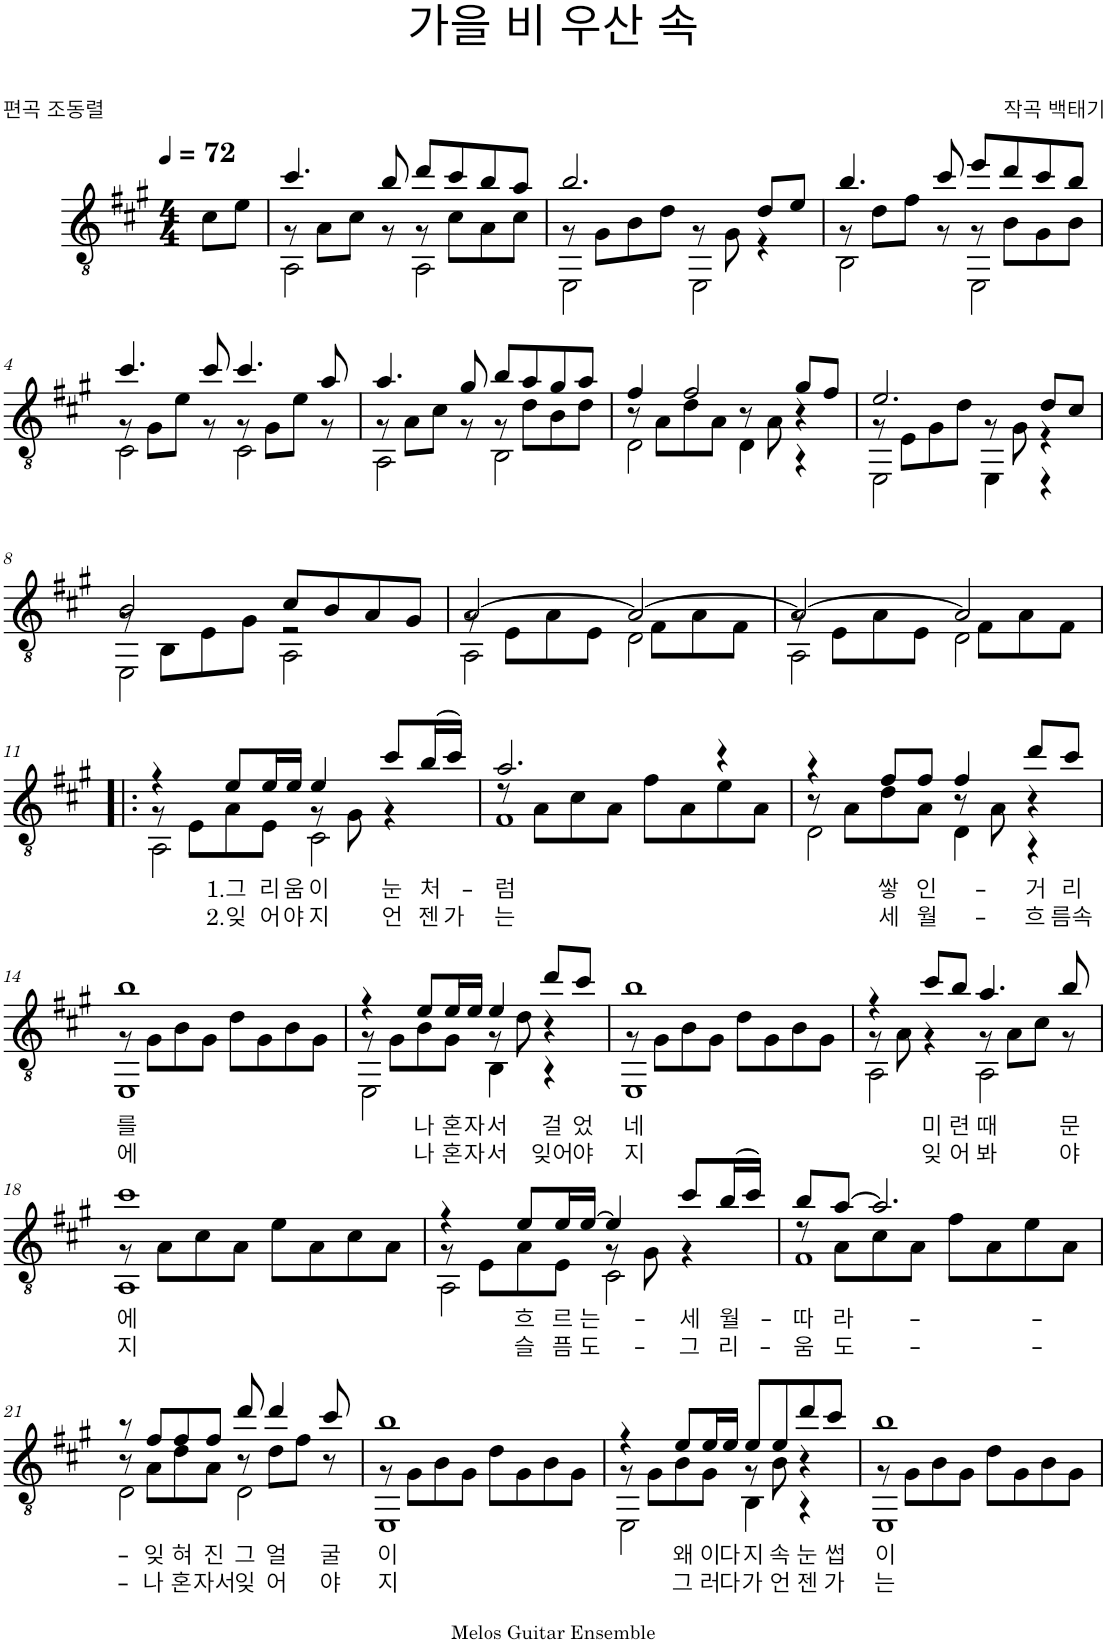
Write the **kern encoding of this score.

**kern	**text	**text
*part1	*part1	*part1
*staff1	*staff1	*staff1
*I"클래식 기타	*	*
*clefGv2	*	*
*k[f#c#g#]	*	*
*M4/4	*	*
*MM72	*	*
=	=	=
8c#\L	.	.
8e\J	.	.
=1	=1	=1
*^	*	*
*	*^	*	*
4.cc#/	8r	2AA\	.	.
.	8A\L	.	.	.
.	8c#\J	.	.	.
8b/	8r	.	.	.
8dd/L	8r	2AA\	.	.
8cc#/	8c#\L	.	.	.
8b/	8A\	.	.	.
8a/J	8c#\J	.	.	.
=2	=2	=2	=2	=2
2.b/	8r	2EE\	.	.
.	8G#\L	.	.	.
.	8B\	.	.	.
.	8d\J	.	.	.
.	8r	2EE\	.	.
.	8G#\	.	.	.
8d/L	4r	.	.	.
8e/J	.	.	.	.
=3	=3	=3	=3	=3
4.b/	8r	2BB\	.	.
.	8d\L	.	.	.
.	8f#\J	.	.	.
8cc#/	8r	.	.	.
8ee/L	8r	2EE\	.	.
8dd/	8B\L	.	.	.
8cc#/	8G#\	.	.	.
8b/J	8B\J	.	.	.
!!LO:LB:g=z	!!	!!
=4	=4	=4	=4	=4
4.cc#/	8r	2C#\	.	.
.	8G#\L	.	.	.
.	8e\J	.	.	.
8cc#/	8r	.	.	.
4.cc#/	8r	2C#\	.	.
.	8G#\L	.	.	.
.	8e\J	.	.	.
8a/	8r	.	.	.
=5	=5	=5	=5	=5
4.a/	8r	2AA\	.	.
.	8A\L	.	.	.
.	8c#\J	.	.	.
8g#/	8r	.	.	.
8b/L	8r	2BB\	.	.
8a/	8d\L	.	.	.
8g#/	8B\	.	.	.
8a/J	8d\J	.	.	.
=6	=6	=6	=6	=6
4f#/	8r	2D\	.	.
.	8A\L	.	.	.
2f#/	8d\	.	.	.
.	8A\J	.	.	.
.	8r	4D\	.	.
.	8A\	.	.	.
8g#/L	4r	4r	.	.
8f#/J	.	.	.	.
=7	=7	=7	=7	=7
2.e/	8r	2EE\	.	.
.	8E\L	.	.	.
.	8G#\	.	.	.
.	8d\J	.	.	.
.	8r	4EE\	.	.
.	8G#\	.	.	.
8d/L	4r	4r	.	.
8c#/J	.	.	.	.
!!LO:LB:g=z	!!	!!
=8	=8	=8	=8	=8
2B/	8r	2EE\	.	.
.	8BB\L	.	.	.
.	8E\	.	.	.
.	8G#\J	.	.	.
8c#/L	2r	2AA\	.	.
8B/	.	.	.	.
8A/	.	.	.	.
8G#/J	.	.	.	.
=9	=9	=9	=9	=9
[2A/	8r	2AA\	.	.
.	8E\L	.	.	.
.	8A\	.	.	.
.	8E\J	.	.	.
2A/_	8ryy	2D\	.	.
.	8F#\L	.	.	.
.	8A\	.	.	.
.	8F#\J	.	.	.
=10	=10	=10	=10	=10
2A/_	8r	2AA\	.	.
.	8E\L	.	.	.
.	8A\	.	.	.
.	8E\J	.	.	.
2A/]	8ryy	2D\	.	.
.	8F#\L	.	.	.
.	8A\	.	.	.
.	8F#\J	.	.	.
!!LO:LB:g=z	!!	!!
=11!|:	=11!|:	=11!|:	=11!|:	=11!|:
4r	8r	2AA\	.	.
.	8E\L	.	.	.
!	!	!	!LO:LY:b	!LO:LY:b
8e/L	8A\	.	1.그	2.잊
!	!	!	!LO:LY:b	!LO:LY:b
16e/L	8E\J	.	리	어
!	!	!	!LO:LY:b	!LO:LY:b
16e/JJ	.	.	움	야
!	!	!	!LO:LY:b	!LO:LY:b
4e/	8r	2C#\	이	지
.	8G#\	.	.	.
!	!	!	!LO:LY:b	!LO:LY:b
8cc#/L	4r	.	눈	언
!	!	!	!LO:LY:b	!LO:LY:b
(16b/L	.	.	처-	젠
!	!	!	!	!LO:LY:b
16cc#/JJ)	.	.	.	가
=12	=12	=12	=12	=12
!	!	!	!LO:LY:b	!LO:LY:b
2.a/	8r	1F#	-럼	는
.	8A\L	.	.	.
.	8c#\	.	.	.
.	8A\J	.	.	.
.	8f#\L	.	.	.
.	8A\	.	.	.
4r	8e\	.	.	.
.	8A\J	.	.	.
=13	=13	=13	=13	=13
4r	8r	2D\	.	.
.	8A\L	.	.	.
!	!	!	!LO:LY:b	!LO:LY:b
8f#/L	8d\	.	쌓	세
!	!	!	!LO:LY:b	!LO:LY:b
8f#/J	8A\J	.	인-	월-
4f#/	8r	4D\	.	.
.	8A\	.	.	.
!	!	!	!LO:LY:b	!LO:LY:b
8dd/L	4r	4r	-거	-흐
!	!	!	!LO:LY:b	!LO:LY:b
8cc#/J	.	.	리	름속
!!LO:LB:g=z	!!	!!
=14	=14	=14	=14	=14
!	!	!	!LO:LY:b	!LO:LY:b
1b	8r	1EE	를	에
.	8G#\L	.	.	.
.	8B\	.	.	.
.	8G#\J	.	.	.
.	8d\L	.	.	.
.	8G#\	.	.	.
.	8B\	.	.	.
.	8G#\J	.	.	.
=15	=15	=15	=15	=15
4r	8r	2EE\	.	.
.	8G#\L	.	.	.
!	!	!	!LO:LY:b	!LO:LY:b
8e/L	8B\	.	나	나
!	!	!	!LO:LY:b	!LO:LY:b
16e/L	8G#\J	.	혼	혼
!	!	!	!LO:LY:b	!LO:LY:b
16e/JJ	.	.	자	자
!	!	!	!LO:LY:b	!LO:LY:b
4e/	8r	4BB\	서	서
.	8d\	.	.	.
!	!	!	!LO:LY:b	!LO:LY:b
8dd/L	4r	4r	걸	잊어
!	!	!	!LO:LY:b	!LO:LY:b
8cc#/J	.	.	었	야
=16	=16	=16	=16	=16
!	!	!	!LO:LY:b	!LO:LY:b
1b	8r	1EE	네	지
.	8G#\L	.	.	.
.	8B\	.	.	.
.	8G#\J	.	.	.
.	8d\L	.	.	.
.	8G#\	.	.	.
.	8B\	.	.	.
.	8G#\J	.	.	.
=17	=17	=17	=17	=17
4r	8r	2AA\	.	.
.	8A\	.	.	.
!	!	!	!LO:LY:b	!LO:LY:b
8cc#/L	4r	.	미	잊
!	!	!	!LO:LY:b	!LO:LY:b
8b/J	.	.	련	어
!	!	!	!LO:LY:b	!LO:LY:b
4.a/	8r	2AA\	때	봐
.	8A\L	.	.	.
.	8c#\J	.	.	.
!	!	!	!LO:LY:b	!LO:LY:b
8b/	8r	.	문	야
!!LO:LB:g=z	!!	!!
=18	=18	=18	=18	=18
!	!	!	!LO:LY:b	!LO:LY:b
1cc#	8r	1AA	에	지
.	8A\L	.	.	.
.	8c#\	.	.	.
.	8A\J	.	.	.
.	8e\L	.	.	.
.	8A\	.	.	.
.	8c#\	.	.	.
.	8A\J	.	.	.
=19	=19	=19	=19	=19
4r	8r	2AA\	.	.
.	8E\L	.	.	.
!	!	!	!LO:LY:b	!LO:LY:b
8e/L	8A\	.	흐	슬
!	!	!	!LO:LY:b	!LO:LY:b
16e/L	8E\J	.	르	픔
!	!	!	!LO:LY:b	!LO:LY:b
[16e/JJ	.	.	는-	도-
4e/]	8r	2C#\	.	.
.	8G#\	.	.	.
!	!	!	!LO:LY:b	!LO:LY:b
8cc#/L	4r	.	-세	-그
!	!	!	!LO:LY:b	!LO:LY:b
(16b/L	.	.	월-	리-
16cc#/JJ)	.	.	.	.
=20	=20	=20	=20	=20
!	!	!	!LO:LY:b	!LO:LY:b
8b/L	8r	1F#	따	-움
!	!	!	!LO:LY:b	!LO:LY:b
[8a/J	8A\L	.	라-	도-
2.a/]	8c#\	.	.	.
.	8A\J	.	.	.
.	8f#\L	.	.	.
.	8A\	.	.	.
.	8e\	.	.	.
.	8A\J	.	.	.
!!LO:LB:g=z	!!	!!
=21	=21	=21	=21	=21
8r	8r	2D\	.	.
!	!	!	!LO:LY:b	!LO:LY:b
8f#/L	8A\L	.	잊	-나
!	!	!	!LO:LY:b	!LO:LY:b
8f#/	8d\	.	혀	혼
!	!	!	!LO:LY:b	!LO:LY:b
8f#/J	8A\J	.	진	자서
!	!	!	!LO:LY:b	!LO:LY:b
8dd/	8r	2D\	그	잊
!	!	!	!LO:LY:b	!LO:LY:b
4dd/	8d\L	.	얼	어
.	8f#\J	.	.	.
!	!	!	!LO:LY:b	!LO:LY:b
8cc#/	8r	.	굴	야
=22	=22	=22	=22	=22
!	!	!	!LO:LY:b	!LO:LY:b
1b	8r	1EE	이	지
.	8G#\L	.	.	.
.	8B\	.	.	.
.	8G#\J	.	.	.
.	8d\L	.	.	.
.	8G#\	.	.	.
.	8B\	.	.	.
.	8G#\J	.	.	.
=23	=23	=23	=23	=23
4r	8r	2EE\	.	.
.	8G#\L	.	.	.
!	!	!	!LO:LY:b	!LO:LY:b
8e/L	8B\	.	왜	그
!	!	!	!LO:LY:b	!LO:LY:b
16e/L	8G#\J	.	이	러
!	!	!	!LO:LY:b	!LO:LY:b
16e/JJ	.	.	다	다
!	!	!	!LO:LY:b	!LO:LY:b
8e/L	8r	4BB\	지	가
!	!	!	!LO:LY:b	!LO:LY:b
8e/	8B\	.	속	언
!	!	!	!LO:LY:b	!LO:LY:b
8dd/	4r	4r	눈	젠
!	!	!	!LO:LY:b	!LO:LY:b
8cc#/J	.	.	썹	가
=24	=24	=24	=24	=24
!	!	!	!LO:LY:b	!LO:LY:b
1b	8r	1EE	이	는
.	8G#\L	.	.	.
.	8B\	.	.	.
.	8G#\J	.	.	.
.	8d\L	.	.	.
.	8G#\	.	.	.
.	8B\	.	.	.
.	8G#\J	.	.	.
*v	*v	*v	*	*
=	=	=
*-	*-	*-
